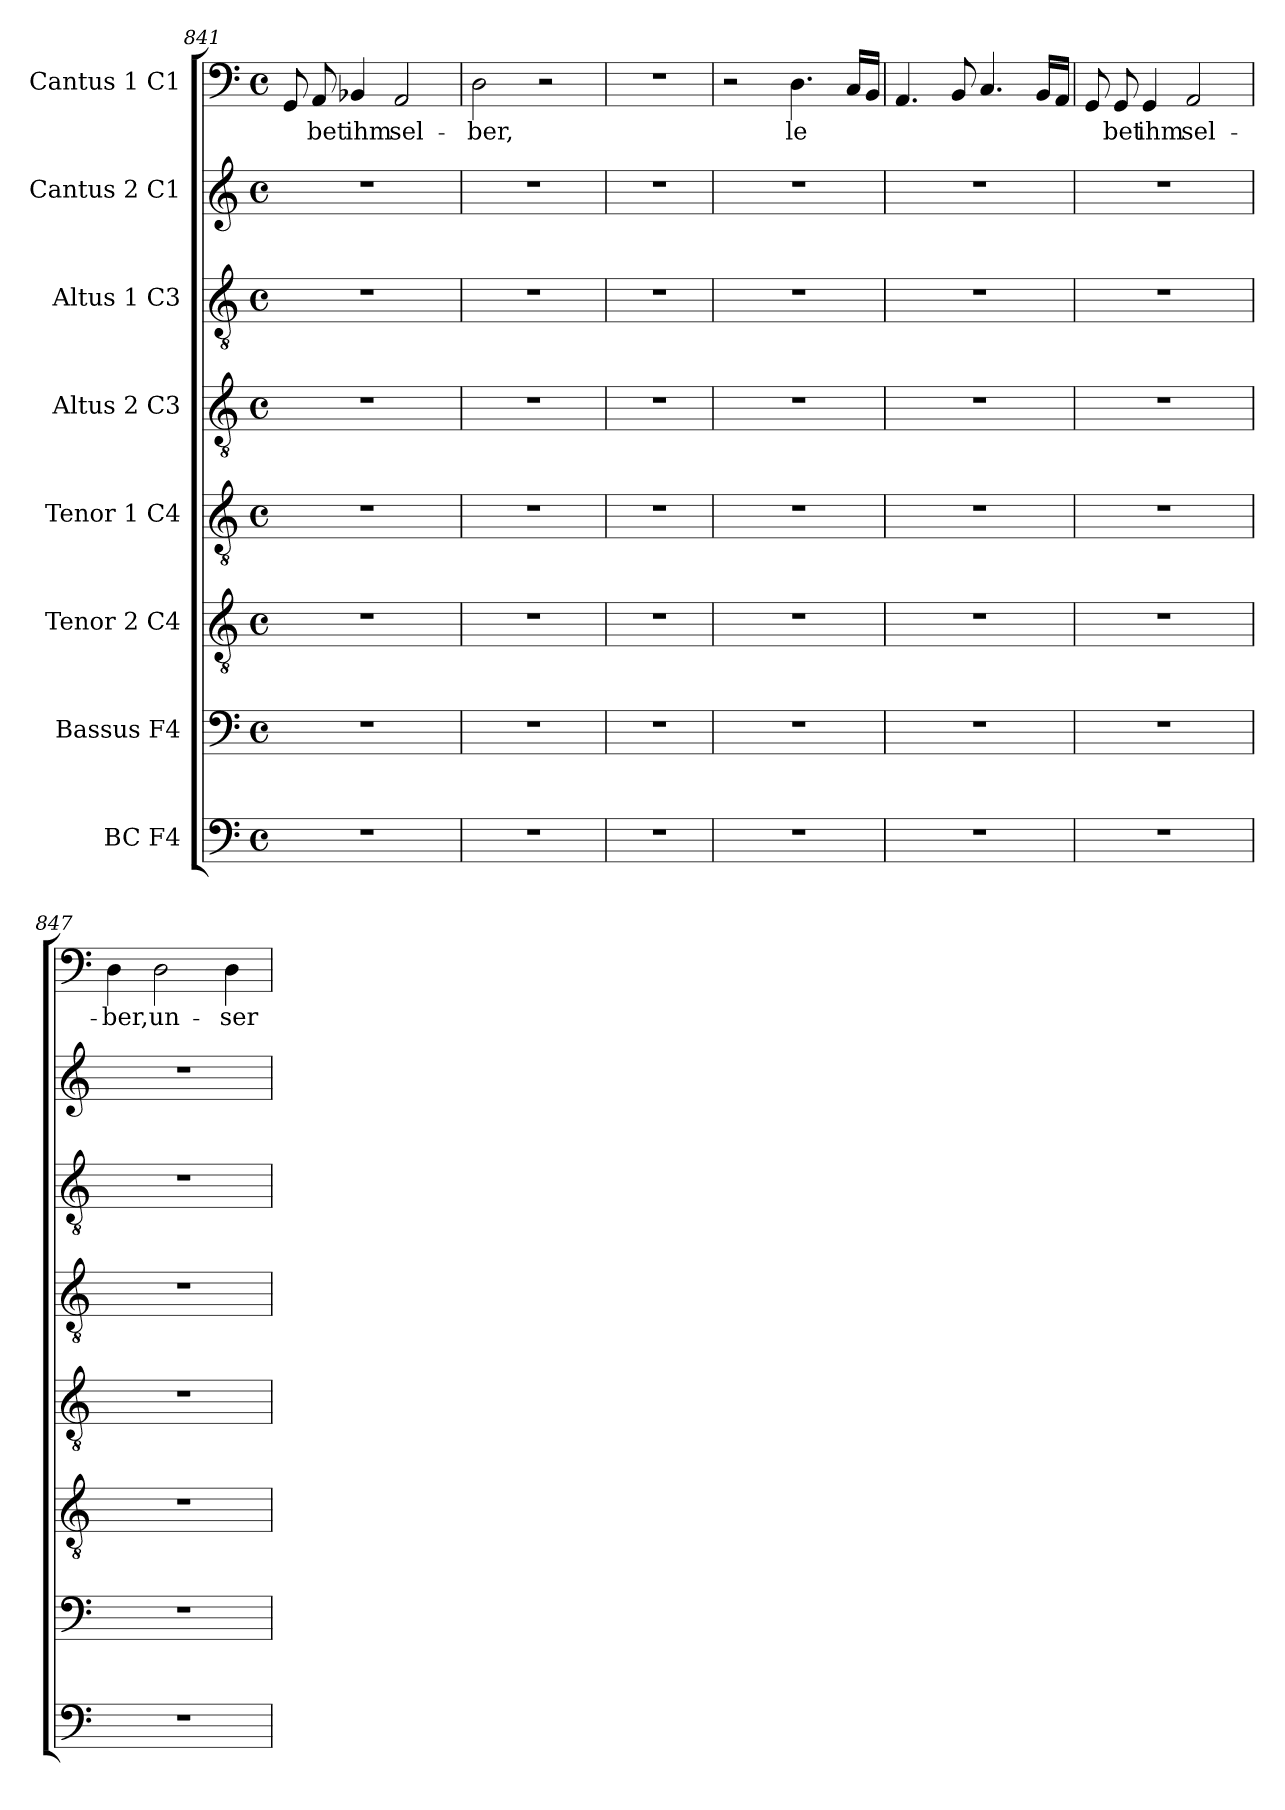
**kern	**kern	**kern	**kern	**kern	**kern	**kern	**kern	**text
*part8	*part7	*part6	*part5	*part4	*part3	*part2	*part1	*part1
*staff8	*staff7	*staff6	*staff5	*staff4	*staff3	*staff2	*staff1	*staff1
*I"BC  F4	*I"Bassus  F4	*I"Tenor 2  C4	*I"Tenor 1  C4	*I"Altus 2  C3	*I"Altus 1  C3	*I"Cantus 2  C1	*I"Cantus 1  C1	*
*clefF4	*clefF4	*clefGv2	*clefGv2	*clefGv2	*clefGv2	*clefG2	*clefF4	*
*k[]	*k[]	*k[]	*k[]	*k[]	*k[]	*k[]	*k[]	*
*C:	*C:	*C:	*C:	*C:	*C:	*C:	*C:	*
*M4/4	*M4/4	*M4/4	*M4/4	*M4/4	*M4/4	*M4/4	*M4/4	*
*met(c)	*met(c)	*met(c)	*met(c)	*met(c)	*met(c)	*met(c)	*met(c)	*
=841	=841	=841	=841	=841	=841	=841	=841	=841
!	!	!	!	!	!	!	!	!LO:LY:b:cj
1r	1r	1r	1r	1r	1r	1r	8GG/	--
!	!	!	!	!	!	!	!	!LO:LY:b:cj
.	.	.	.	.	.	.	8AA/	-bet
!	!	!	!	!	!	!	!	!LO:LY:b:cj
.	.	.	.	.	.	.	4BB-X/	ihm
!	!	!	!	!	!	!	!	!LO:LY:b:cj
.	.	.	.	.	.	.	2AA/	sel-
!!LO:LB:g=z
=842	=842	=842	=842	=842	=842	=842	=842	=842
!	!	!	!	!	!	!	!	!LO:LY:b:cj
1r	1r	1r	1r	1r	1r	1r	2D\	-ber,
.	.	.	.	.	.	.	2r	.
=843	=843	=843	=843	=843	=843	=843	=843	=843
1r	1r	1r	1r	1r	1r	1r	1r	.
=844	=844	=844	=844	=844	=844	=844	=844	=844
1r	1r	1r	1r	1r	1r	1r	2r	.
!	!	!	!	!	!	!	!	!LO:LY:b:cj
.	.	.	.	.	.	.	4.D\	le-
!	!	!	!	!	!	!	!	!LO:LY:b:cj
.	.	.	.	.	.	.	16C/L	--
!	!	!	!	!	!	!	!	!LO:LY:b:cj
.	.	.	.	.	.	.	16BB/J	--
=845	=845	=845	=845	=845	=845	=845	=845	=845
!	!	!	!	!	!	!	!	!LO:LY:b:cj
1r	1r	1r	1r	1r	1r	1r	4.AA/	--
!	!	!	!	!	!	!	!	!LO:LY:b:cj
.	.	.	.	.	.	.	8BB/	--
!	!	!	!	!	!	!	!	!LO:LY:b:cj
.	.	.	.	.	.	.	4.C/	--
!	!	!	!	!	!	!	!	!LO:LY:b:cj
.	.	.	.	.	.	.	16BB/L	--
!	!	!	!	!	!	!	!	!LO:LY:b:cj
.	.	.	.	.	.	.	16AA/J	--
=846	=846	=846	=846	=846	=846	=846	=846	=846
!	!	!	!	!	!	!	!	!LO:LY:b:cj
1r	1r	1r	1r	1r	1r	1r	8GG/	--
!	!	!	!	!	!	!	!	!LO:LY:b:cj
.	.	.	.	.	.	.	8GG/	-bet
!	!	!	!	!	!	!	!	!LO:LY:b:cj
.	.	.	.	.	.	.	4GG/	ihm
!	!	!	!	!	!	!	!	!LO:LY:b:cj
.	.	.	.	.	.	.	2AA/	sel-
=847	=847	=847	=847	=847	=847	=847	=847	=847
!	!	!	!	!	!	!	!	!LO:LY:b:cj
1r	1r	1r	1r	1r	1r	1r	4D\	-ber,
!	!	!	!	!	!	!	!	!LO:LY:b:cj
.	.	.	.	.	.	.	2D\	un-
!	!	!	!	!	!	!	!	!LO:LY:b:cj
.	.	.	.	.	.	.	4D\	-ser
=	=	=	=	=	=	=	=	=
*-	*-	*-	*-	*-	*-	*-	*-	*-
